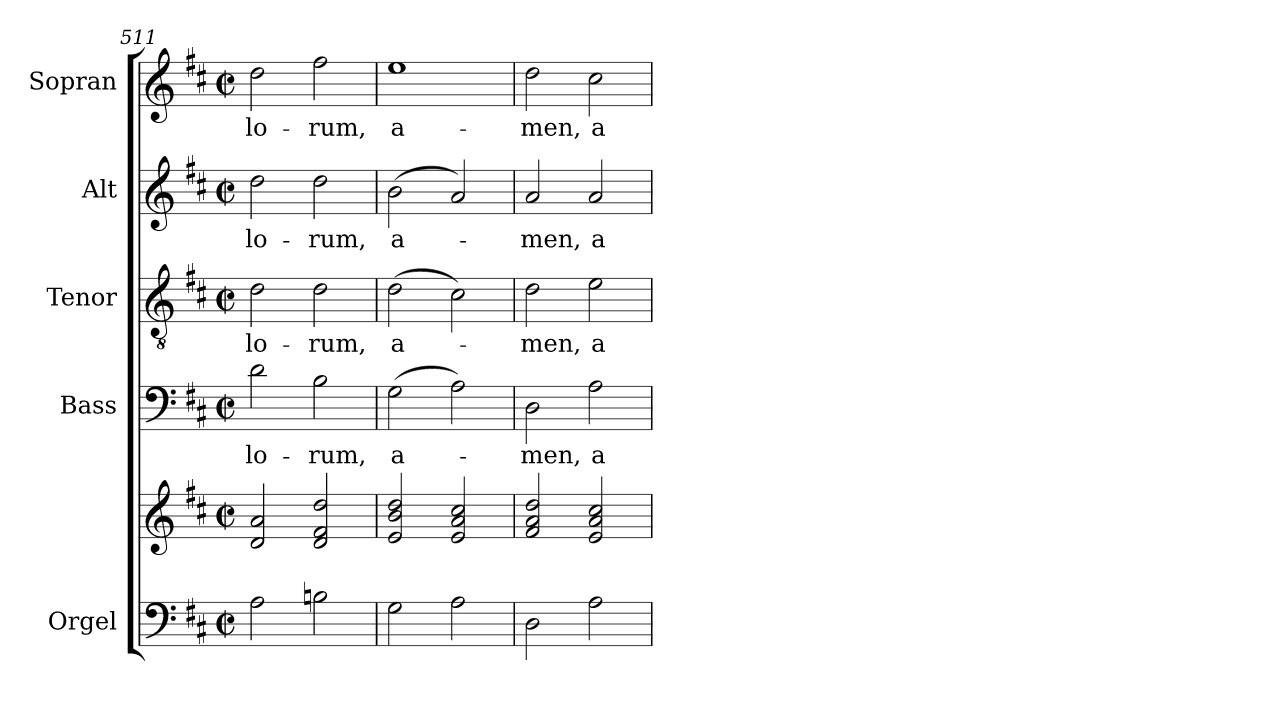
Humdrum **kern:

**kern	**kern	**kern	**text	**kern	**text	**kern	**text	**kern	**text
*part5	*part5	*part4	*part4	*part3	*part3	*part2	*part2	*part1	*part1
*staff6	*staff5	*staff4	*staff4	*staff3	*staff3	*staff2	*staff2	*staff1	*staff1
*I"Orgel	*	*I"Bass	*	*I"Tenor	*	*I"Alt	*	*I"Sopran	*
*I'Org.	*	*I'B.	*	*I'T.	*	*I'A.	*	*I'S.	*
!!LO:PB:g=z
*clefF4	*clefG2	*clefF4	*	*clefGv2	*	*clefG2	*	*clefG2	*
*k[f#c#]	*k[f#c#]	*k[f#c#]	*	*k[f#c#]	*	*k[f#c#]	*	*k[f#c#]	*
*D:	*D:	*D:	*	*D:	*	*D:	*	*D:	*
*M2/2	*M2/2	*M2/2	*	*M2/2	*	*M2/2	*	*M2/2	*
*met(c|)	*met(c|)	*met(c|)	*	*met(c|)	*	*met(c|)	*	*met(c|)	*
=511	=511	=511	=511	=511	=511	=511	=511	=511	=511
!	!	!	!LO:LY:b	!	!LO:LY:b	!	!LO:LY:b	!	!LO:LY:b
2A\	2d/ 2a/	2d\	-lo-	2d\	-lo-	2dd\	-lo-	2dd\	-lo-
!	!	!	!LO:LY:b	!	!LO:LY:b	!	!LO:LY:b	!	!LO:LY:b
2Bn\	2d/ 2f#/ 2dd/	2B\	-rum,	2d\	-rum,	2dd\	-rum,	2ff#\	-rum,
=512	=512	=512	=512	=512	=512	=512	=512	=512	=512
!	!	!	!LO:LY:b	!	!LO:LY:b	!	!LO:LY:b	!	!LO:LY:b
2G\	2e/ 2b/ 2dd/	(>2G\	a-	(>2d\	a-	(>2b\	a-	1ee	a-
2A\	2e/ 2a/ 2cc#/	2A\)	.	2c#\)	.	2a/)	.	.	.
=513	=513	=513	=513	=513	=513	=513	=513	=513	=513
!	!	!	!LO:LY:b	!	!LO:LY:b	!	!LO:LY:b	!	!LO:LY:b
2D\	2f#/ 2a/ 2dd/	2D\	-men,	2d\	-men,	2a/	-men,	2dd\	-men,
!	!	!	!LO:LY:b	!	!LO:LY:b	!	!LO:LY:b	!	!LO:LY:b
2A\	2e/ 2a/ 2cc#/	2A\	a-	2e\	a-	2a/	a-	2cc#\	a-
=	=	=	=	=	=	=	=	=	=
*-	*-	*-	*-	*-	*-	*-	*-	*-	*-
